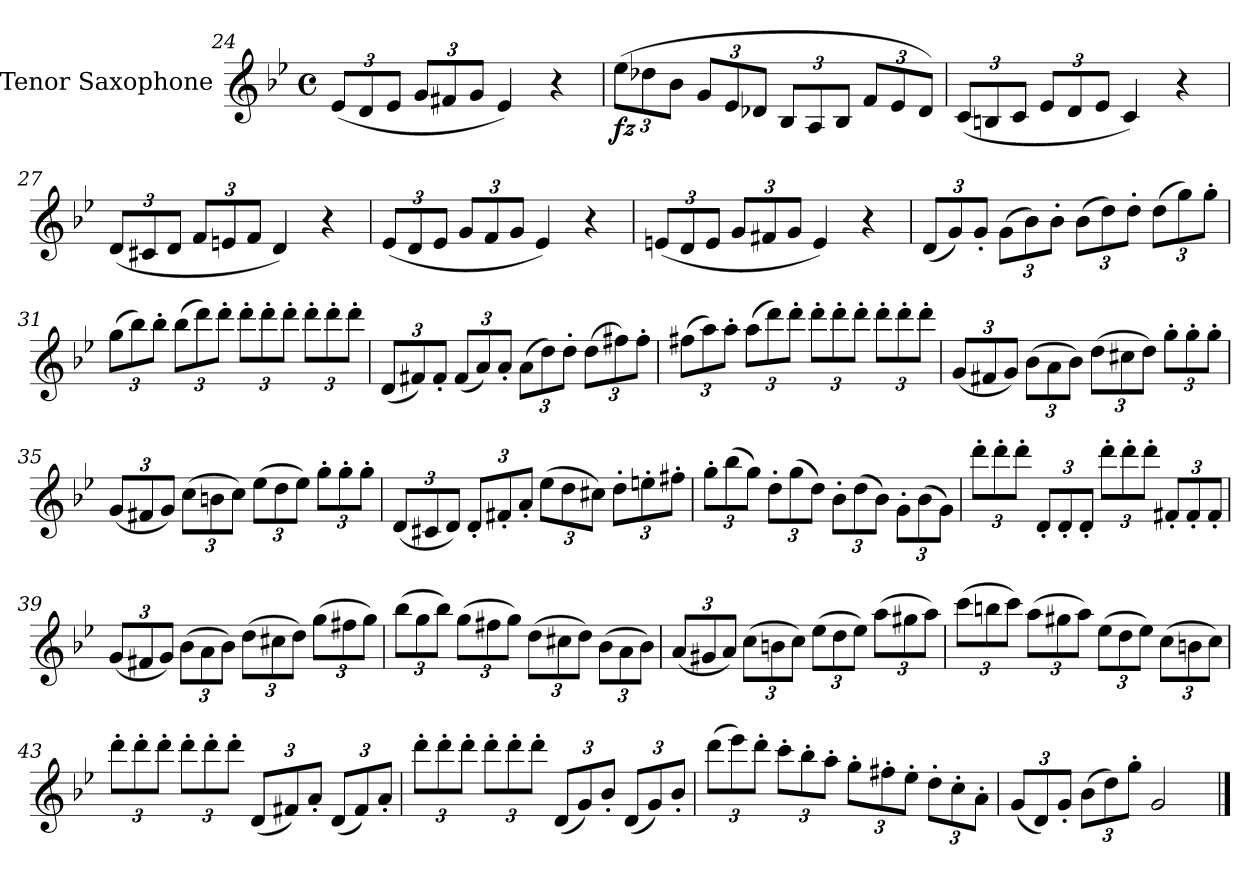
**kern	**dynam
*part1	*part1
*staff1	*staff1
*I"Tenor Saxophone	*
*I'T. Sax.	*
*clefG2	*
*ITrd8c14	*
*k[b-e-]	*
*M4/4	*
*met(c)	*
*Xbrackettup	*
=24	=24
(12E-/L	.
12D/	.
12E-/J	.
12G/L	.
12F#X/	.
12G/J	.
4E-/)	.
4r	.
=25	=25
!	!LO:DY:b
(12e-\L	fz
12d-X\	.
12B-\J	.
12G/L	.
12E-/	.
12D-X/J	.
12BB-/L	.
12AA/	.
12BB-/J	.
12F/L	.
12E-/	.
12D-/J)	.
=26	=26
(12C/L	.
12BBn/	.
12C/J	.
12E-/L	.
12D/	.
12E-/J	.
4C/)	.
4r	.
!!LO:LB:g=z
=27	=27
(12D/L	.
12C#X/	.
12D/J	.
12F/L	.
12En/	.
12F/J	.
4D/)	.
4r	.
=28	=28
(12E-/L	.
12D/	.
12E-/J	.
12G/L	.
12F/	.
12G/J	.
4E-/)	.
4r	.
=29	=29
(12En/L	.
12D/	.
12E/J	.
12G/L	.
12F#X/	.
12G/J	.
4E/)	.
4r	.
=30	=30
(12D/L	.
12G/)	.
12G'/J	.
(12G\L	.
12B-\)	.
12B-'\J	.
(12B-\L	.
12d\)	.
12d'\J	.
(12d\L	.
12g\)	.
12g'\J	.
!!LO:PB:g=z
=31	=31
(12g\L	.
12b-\)	.
12b-'\J	.
(12b-\L	.
12dd\)	.
12dd'\J	.
12dd'\L	.
12dd'\	.
12dd'\J	.
12dd'\L	.
12dd'\	.
12dd'\J	.
=32	=32
(12D/L	.
12F#X/)	.
12F#'/J	.
(12F#/L	.
12A/)	.
12A'/J	.
(12A\L	.
12d\)	.
12d'\J	.
(12d\L	.
12f#X\)	.
12f#'\J	.
=33	=33
(12f#X\L	.
12a\)	.
12a'\J	.
(12a\L	.
12dd\)	.
12dd'\J	.
12dd'\L	.
12dd'\	.
12dd'\J	.
12dd'\L	.
12dd'\	.
12dd'\J	.
!!LO:LB:g=z
=34	=34
(12G/L	.
12F#X/	.
12G/J)	.
(12B-\L	.
12A\	.
12B-\J)	.
(12d\L	.
12c#X\	.
12d\J)	.
12g'\L	.
12g'\	.
12g'\J	.
=35	=35
(12G/L	.
12F#X/	.
12G/J)	.
(12c\L	.
12Bn\	.
12c\J)	.
(12e-\L	.
12d\	.
12e-\J)	.
12g'\L	.
12g'\	.
12g'\J	.
=36	=36
(12D/L	.
12C#X/	.
12D/J)	.
12D'/L	.
12F#X'/	.
12A'/J	.
(12e-\L	.
12d\	.
12c#X\J)	.
12d'\L	.
12en'\	.
12f#X'\J	.
!!LO:LB:g=z
=37	=37
12g'\L	.
(12b-\	.
12g\J)	.
12d'\L	.
(12g\	.
12d\J)	.
12B-'\L	.
(12d\	.
12B-\J)	.
12G'\L	.
(12B-\	.
12G\J)	.
=38	=38
12dd'\L	.
12dd'\	.
12dd'\J	.
12D'/L	.
12D'/	.
12D'/J	.
12dd'\L	.
12dd'\	.
12dd'\J	.
12F#X'/L	.
12F#'/	.
12F#'/J	.
=39	=39
(12G/L	.
12F#X/	.
12G/J)	.
(12B-\L	.
12A\	.
12B-\J)	.
(12d\L	.
12c#X\	.
12d\J)	.
(12g\L	.
12f#X\	.
12g\J)	.
!!LO:LB:g=z
=40	=40
(12b-\L	.
12g\	.
12b-\J)	.
(12g\L	.
12f#X\	.
12g\J)	.
(12d\L	.
12c#X\	.
12d\J)	.
(12B-\L	.
12A\	.
12B-\J)	.
=41	=41
(12A/L	.
12G#X/	.
12A/J)	.
(12c\L	.
12Bn\	.
12c\J)	.
(12e-\L	.
12d\	.
12e-\J)	.
(12a\L	.
12g#X\	.
12a\J)	.
=42	=42
(12cc\L	.
12bn\	.
12cc\J)	.
(12a\L	.
12g#X\	.
12a\J)	.
(12e-\L	.
12d\	.
12e-\J)	.
(12c\L	.
12Bn\	.
12c\J)	.
!!LO:LB:g=z
=43	=43
12dd'\L	.
12dd'\	.
12dd'\J	.
12dd'\L	.
12dd'\	.
12dd'\J	.
(12D/L	.
12F#X/)	.
12A'/J	.
(12D/L	.
12F#/)	.
12A'/J	.
=44	=44
12dd'\L	.
12dd'\	.
12dd'\J	.
12dd'\L	.
12dd'\	.
12dd'\J	.
(12D/L	.
12G/)	.
12B-'/J	.
(12D/L	.
12G/)	.
12B-'/J	.
=45	=45
(12dd\L	.
12ee-\)	.
12dd'\J	.
12cc'\L	.
12b-'\	.
12a'\J	.
12g'\L	.
12f#X'\	.
12e-'\J	.
12d'\L	.
12c'\	.
12A'\J	.
!!LO:LB:g=z
=46	=46
(12G/L	.
12D/)	.
12G'/J	.
(12B-\L	.
12d\)	.
12g'\J	.
2G/	.
==	==
*-	*-
